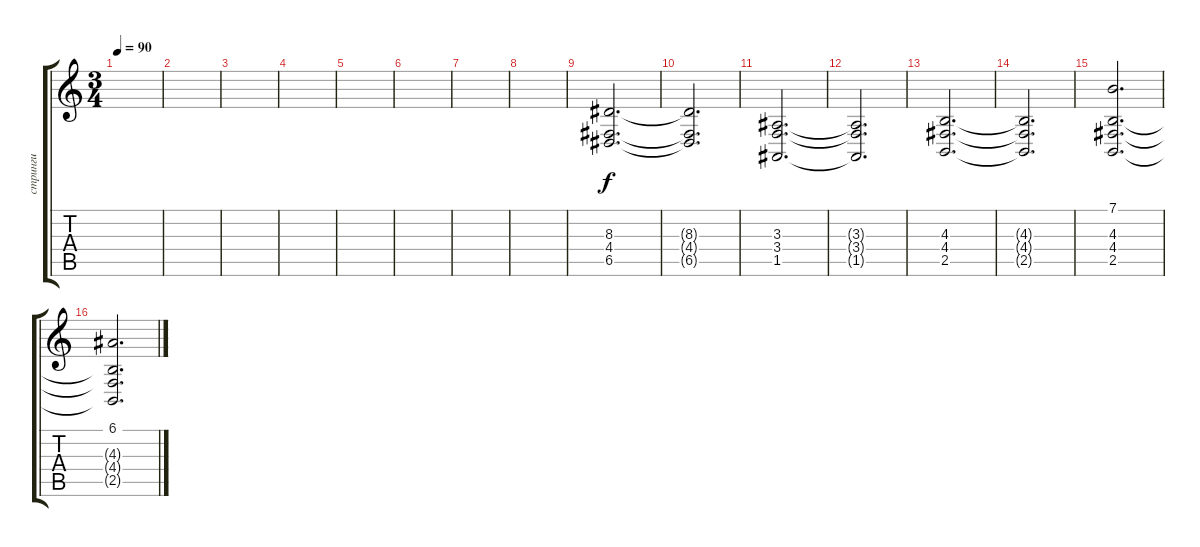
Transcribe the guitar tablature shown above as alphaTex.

\track ("стринги" "стринги") {instrument stringensemble1}
\staff {score tabs}
\tuning (E4 B3 G3 D3 A2 E2) {hide}
\ts (3 4)
\tempo 90
\clef g2
\ks c
|
|
|
|
|
|
|
|
(8.3 4.4 6.5).2{d} |
(8.3{t} 4.4{t} 6.5{t}).2{d} |
(3.3 3.4 1.5).2{d} |
(3.3{t} 3.4{t} 1.5{t}).2{d} |
(4.3 4.4 2.5).2{d} |
(4.3{t} 4.4{t} 2.5{t}).2{d} |
(7.1 4.3 4.4 2.5).2{d} |
(6.1 4.3{t} 4.4{t} 2.5{t}).2{d}
